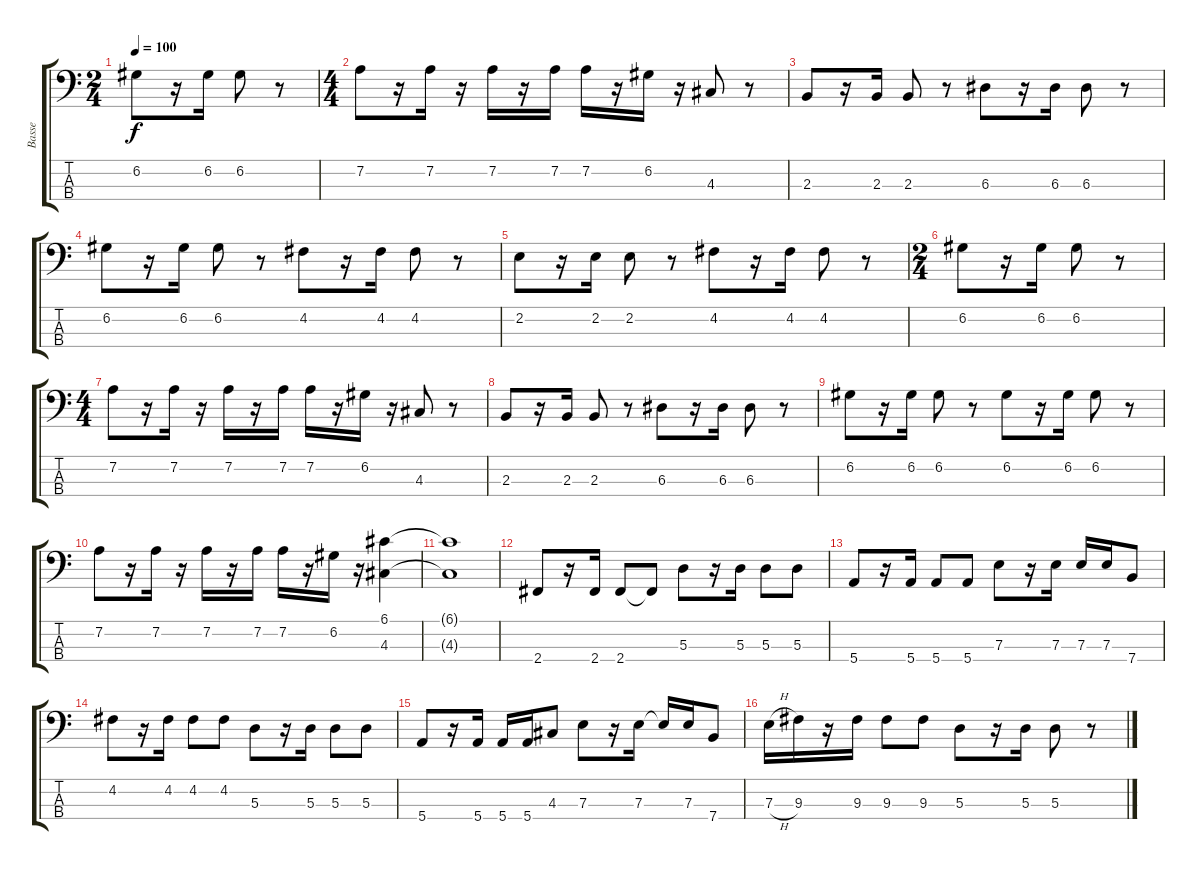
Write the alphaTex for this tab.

\track ("Basse" "Basse") {instrument electricbassfinger}
\staff {score tabs}
\tuning (G2 D2 A1 E1) {hide}
\ts (2 4)
\tempo 100
\clef f4
\ks c
6.2.8{dy f} r.16 6.2.16 6.2.8 r.8 |
\ts (4 4)
7.2.8 r.16 7.2.16 r.16 7.2.16 r.16 7.2.16 7.2.16 r.16 6.2.16 r.16 4.3.8 r.8 |
2.3.8 r.16 2.3.16 2.3.8 r.8 6.3.8 r.16 6.3.16 6.3.8 r.8 |
6.2.8 r.16 6.2.16 6.2.8 r.8 4.2.8 r.16 4.2.16 4.2.8 r.8 |
2.2.8 r.16 2.2.16 2.2.8 r.8 4.2.8 r.16 4.2.16 4.2.8 r.8 |
\ts (2 4)
6.2.8 r.16 6.2.16 6.2.8 r.8 |
\ts (4 4)
7.2.8 r.16 7.2.16 r.16 7.2.16 r.16 7.2.16 7.2.16 r.16 6.2.16 r.16 4.3.8 r.8 |
2.3.8 r.16 2.3.16 2.3.8 r.8 6.3.8 r.16 6.3.16 6.3.8 r.8 |
6.2.8 r.16 6.2.16 6.2.8 r.8 6.2.8 r.16 6.2.16 6.2.8 r.8 |
7.2.8 r.16 7.2.16 r.16 7.2.16 r.16 7.2.16 7.2.16 r.16 6.2.16 r.16 (6.1 4.3).4 |
(6.1{t} 4.3{t}).1 |
2.4.8 r.16 2.4.16 2.4.8 2.4{t}.8 5.3.8 r.16 5.3.16 5.3.8 5.3.8 |
5.4.8 r.16 5.4.16 5.4.8 5.4.8 7.3.8 r.16 7.3.16 7.3.16 7.3.16 7.4.8 |
4.2.8 r.16 4.2.16 4.2.8 4.2.8 5.3.8 r.16 5.3.16 5.3.8 5.3.8 |
5.4.8 r.16 5.4.16 5.4.16 5.4.16 4.3.8 7.3.8 r.16 7.3.16 7.3{t}.16 7.3.16 7.4.8 |
7.3{h}.16 9.3.16 r.16 9.3.16 9.3.8 9.3.8 5.3.8 r.16 5.3.16 5.3.8 r.8
